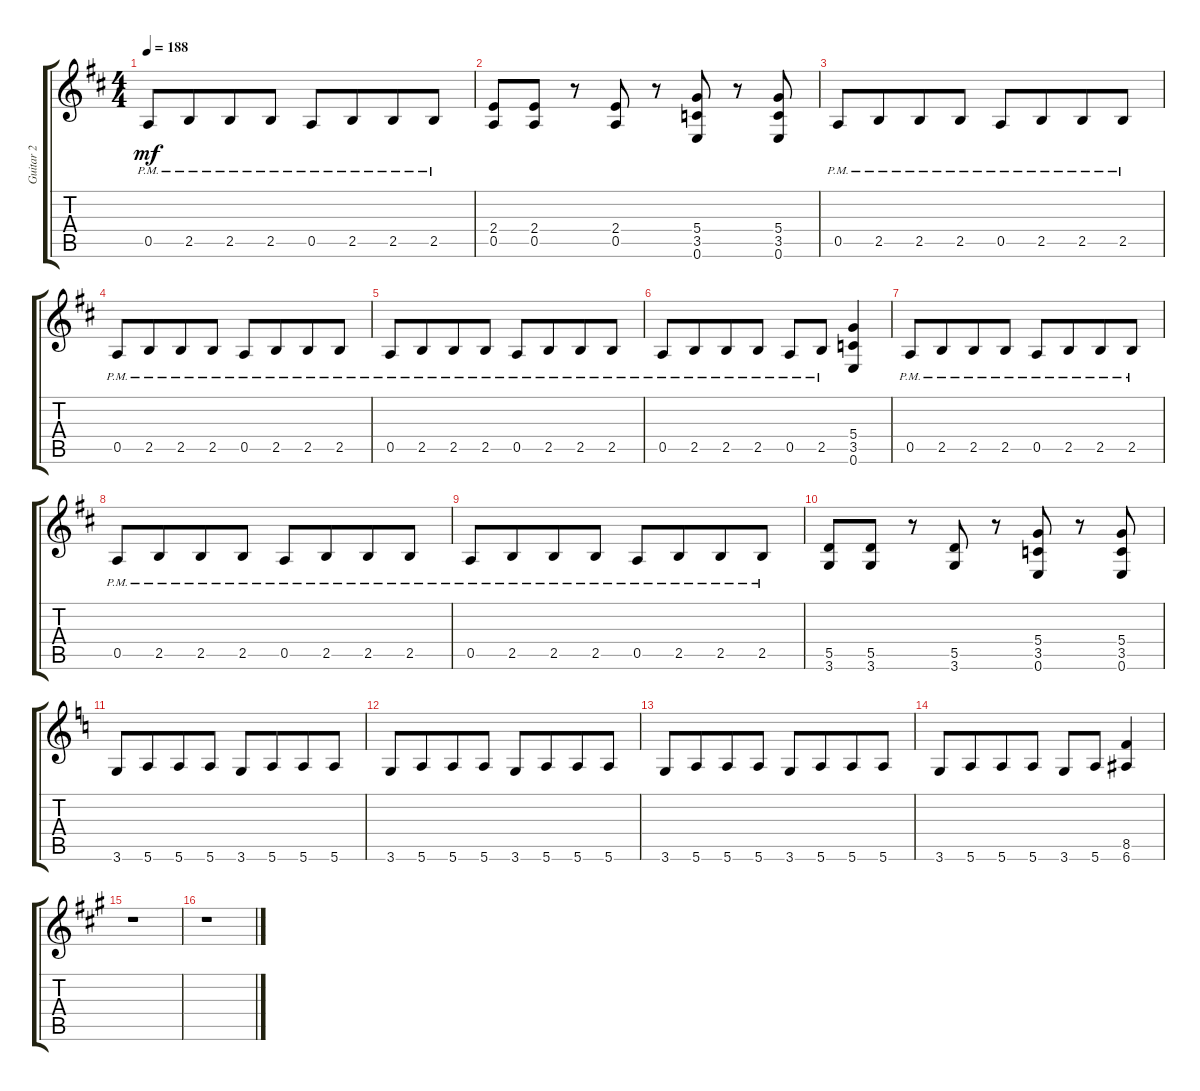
\track ("Guitar 2" "Guitar 2") {instrument overdrivenguitar}
\staff {score tabs}
\tuning (E4 B3 G3 D3 A2 E2) {hide}
\ts (4 4)
\tempo 188
\clef g2
\ks d
0.5{pm}.8{dy mf} 2.5{pm}.8{beam merge} 2.5{pm}.8 2.5{pm}.8 0.5{pm}.8 2.5{pm}.8{beam merge} 2.5{pm}.8 2.5{pm}.8 |
(2.4 0.5).8 (2.4 0.5).8 r.8 (2.4 0.5).8 r.8 (5.4 3.5 0.6).8 r.8 (5.4 3.5 0.6).8 |
0.5{pm}.8 2.5{pm}.8{beam merge} 2.5{pm}.8 2.5{pm}.8 0.5{pm}.8 2.5{pm}.8{beam merge} 2.5{pm}.8 2.5{pm}.8 |
0.5{pm}.8 2.5{pm}.8{beam merge} 2.5{pm}.8 2.5{pm}.8 0.5{pm}.8 2.5{pm}.8{beam merge} 2.5{pm}.8 2.5{pm}.8 |
0.5{pm}.8 2.5{pm}.8{beam merge} 2.5{pm}.8 2.5{pm}.8 0.5{pm}.8 2.5{pm}.8{beam merge} 2.5{pm}.8 2.5{pm}.8 |
0.5{pm}.8 2.5{pm}.8{beam merge} 2.5{pm}.8 2.5{pm}.8 0.5{pm}.8 2.5{pm}.8 (5.4 3.5 0.6).4 |
0.5{pm}.8 2.5{pm}.8{beam merge} 2.5{pm}.8 2.5{pm}.8 0.5{pm}.8 2.5{pm}.8{beam merge} 2.5{pm}.8 2.5{pm}.8 |
0.5{pm}.8 2.5{pm}.8{beam merge} 2.5{pm}.8 2.5{pm}.8 0.5{pm}.8 2.5{pm}.8{beam merge} 2.5{pm}.8 2.5{pm}.8 |
0.5{pm}.8 2.5{pm}.8{beam merge} 2.5{pm}.8 2.5{pm}.8 0.5{pm}.8 2.5{pm}.8{beam merge} 2.5{pm}.8 2.5{pm}.8 |
(5.5 3.6).8 (5.5 3.6).8 r.8 (5.5 3.6).8 r.8 (5.4 3.5 0.6).8 r.8 (5.4 3.5 0.6).8 |
\ks c
3.6.8 5.6.8{beam merge} 5.6.8 5.6.8 3.6.8 5.6.8{beam merge} 5.6.8 5.6.8 |
3.6.8 5.6.8{beam merge} 5.6.8 5.6.8 3.6.8 5.6.8{beam merge} 5.6.8 5.6.8 |
3.6.8 5.6.8{beam merge} 5.6.8 5.6.8 3.6.8 5.6.8{beam merge} 5.6.8 5.6.8 |
3.6.8 5.6.8{beam merge} 5.6.8 5.6.8 3.6.8 5.6.8 (8.5 6.6).4 |
\ks a
r.1 |
r.1
